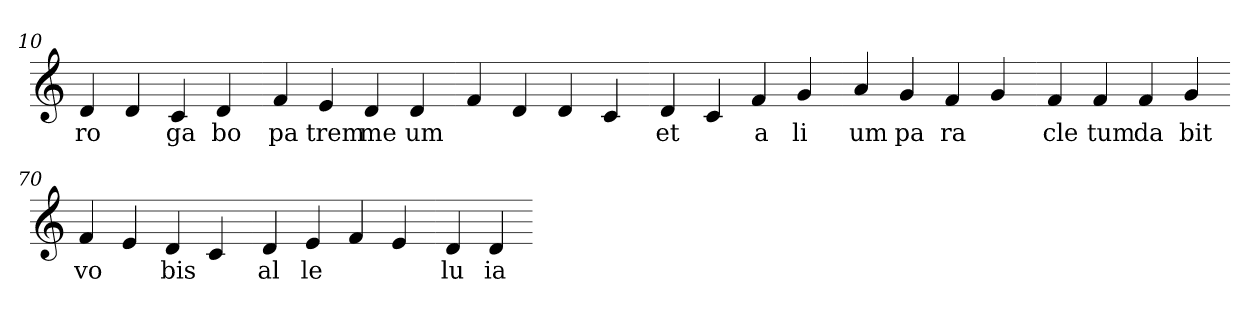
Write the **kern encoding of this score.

**kern	**text
*part1	*part1
*staff1	*staff1
*clefG2	*
=10.	=10.
4d	ro
4d	.
4c	ga
4d	bo
=20.-	=20.-
4f	pa
4e	trem
4d	me
4d	um
=30.-	=30.-
4f	.
4d	.
4d	.
4c	.
=40.-	=40.-
4d	et
4c	.
4f	a
4g	li
=50.-	=50.-
4a	um
4g	pa
4f	ra
4g	.
=60.-	=60.-
4f	cle
4f	tum
4f	da
4g	bit
=70.-	=70.-
4f	vo
4e	.
4d	bis
4c	.
=80.-	=80.-
4d	al
4e	le
4f	.
4e	.
=90.-	=90.-
4d	lu
4d	ia
=-	=-
*-	*-
